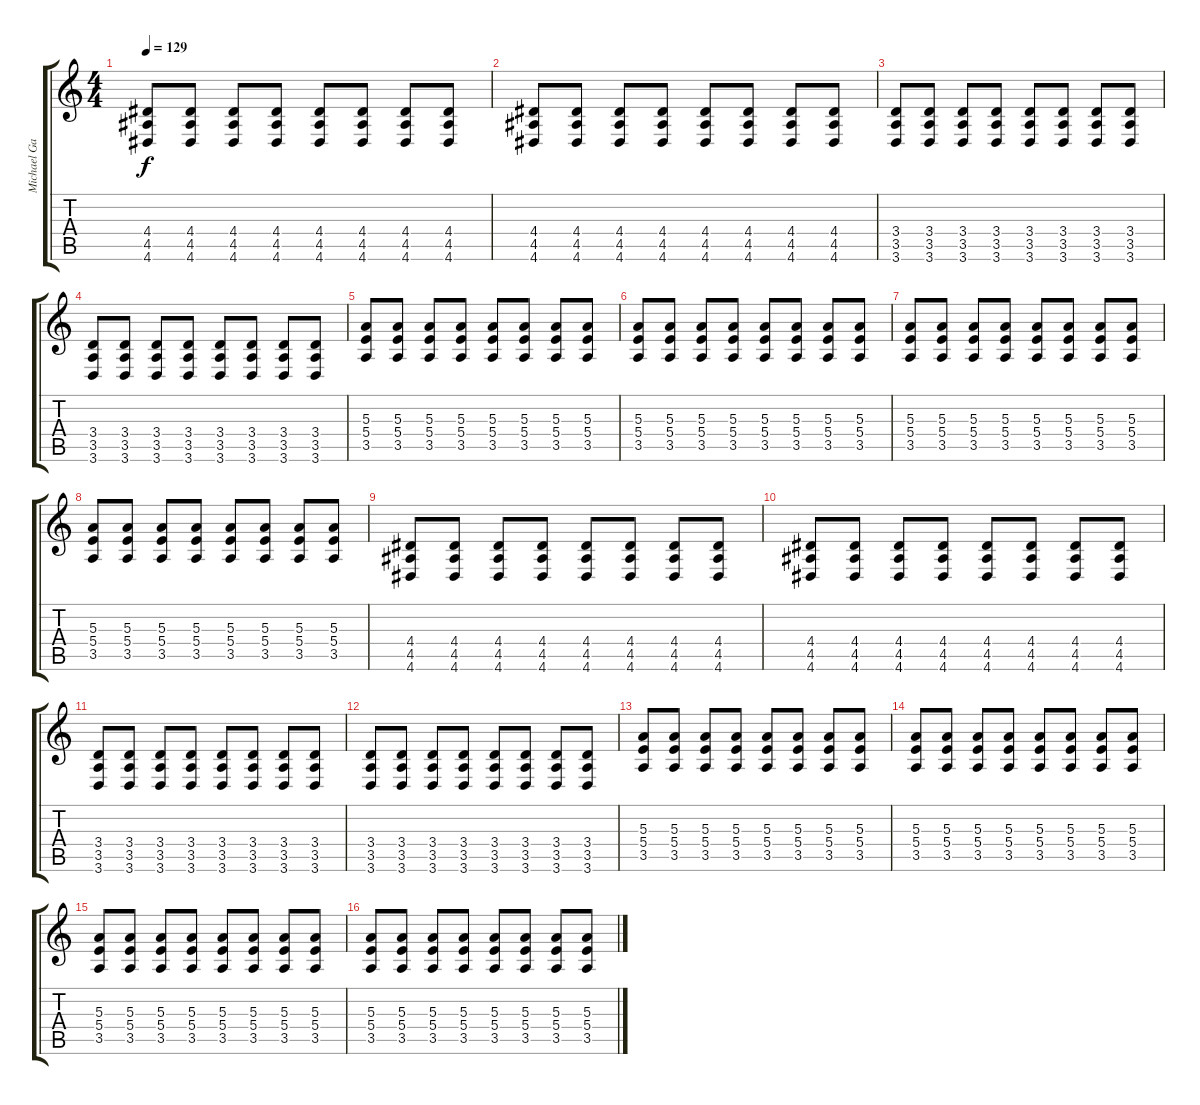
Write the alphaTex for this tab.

\track ("Michael Gallagher" "Michael Ga") {instrument electricguitarclean}
\staff {score tabs}
\tuning (Db4 Ab3 E3 B2 Gb2 B1) {hide}
\ts (4 4)
\tempo 129
\clef g2
\ks c
(4.4 4.5 4.6).8{dy f volume 9 balance 12 instrument distortionguitar} (4.4 4.5 4.6).8 (4.4 4.5 4.6).8 (4.4 4.5 4.6).8 (4.4 4.5 4.6).8 (4.4 4.5 4.6).8 (4.4 4.5 4.6).8 (4.4 4.5 4.6).8 |
(4.4 4.5 4.6).8 (4.4 4.5 4.6).8 (4.4 4.5 4.6).8 (4.4 4.5 4.6).8 (4.4 4.5 4.6).8 (4.4 4.5 4.6).8 (4.4 4.5 4.6).8 (4.4 4.5 4.6).8 |
(3.4 3.5 3.6).8 (3.4 3.5 3.6).8 (3.4 3.5 3.6).8 (3.4 3.5 3.6).8 (3.4 3.5 3.6).8 (3.4 3.5 3.6).8 (3.4 3.5 3.6).8 (3.4 3.5 3.6).8 |
(3.4 3.5 3.6).8 (3.4 3.5 3.6).8 (3.4 3.5 3.6).8 (3.4 3.5 3.6).8 (3.4 3.5 3.6).8 (3.4 3.5 3.6).8 (3.4 3.5 3.6).8 (3.4 3.5 3.6).8 |
(5.3 5.4 3.5).8 (5.3 5.4 3.5).8 (5.3 5.4 3.5).8 (5.3 5.4 3.5).8 (5.3 5.4 3.5).8 (5.3 5.4 3.5).8 (5.3 5.4 3.5).8 (5.3 5.4 3.5).8 |
(5.3 5.4 3.5).8 (5.3 5.4 3.5).8 (5.3 5.4 3.5).8 (5.3 5.4 3.5).8 (5.3 5.4 3.5).8 (5.3 5.4 3.5).8 (5.3 5.4 3.5).8 (5.3 5.4 3.5).8 |
(5.3 5.4 3.5).8 (5.3 5.4 3.5).8 (5.3 5.4 3.5).8 (5.3 5.4 3.5).8 (5.3 5.4 3.5).8 (5.3 5.4 3.5).8 (5.3 5.4 3.5).8 (5.3 5.4 3.5).8 |
(5.3 5.4 3.5).8 (5.3 5.4 3.5).8 (5.3 5.4 3.5).8 (5.3 5.4 3.5).8 (5.3 5.4 3.5).8 (5.3 5.4 3.5).8 (5.3 5.4 3.5).8 (5.3 5.4 3.5).8 |
(4.4 4.5 4.6).8 (4.4 4.5 4.6).8 (4.4 4.5 4.6).8 (4.4 4.5 4.6).8 (4.4 4.5 4.6).8 (4.4 4.5 4.6).8 (4.4 4.5 4.6).8 (4.4 4.5 4.6).8 |
(4.4 4.5 4.6).8 (4.4 4.5 4.6).8 (4.4 4.5 4.6).8 (4.4 4.5 4.6).8 (4.4 4.5 4.6).8 (4.4 4.5 4.6).8 (4.4 4.5 4.6).8 (4.4 4.5 4.6).8 |
(3.4 3.5 3.6).8 (3.4 3.5 3.6).8 (3.4 3.5 3.6).8 (3.4 3.5 3.6).8 (3.4 3.5 3.6).8 (3.4 3.5 3.6).8 (3.4 3.5 3.6).8 (3.4 3.5 3.6).8 |
(3.4 3.5 3.6).8 (3.4 3.5 3.6).8 (3.4 3.5 3.6).8 (3.4 3.5 3.6).8 (3.4 3.5 3.6).8 (3.4 3.5 3.6).8 (3.4 3.5 3.6).8 (3.4 3.5 3.6).8 |
(5.3 5.4 3.5).8 (5.3 5.4 3.5).8 (5.3 5.4 3.5).8 (5.3 5.4 3.5).8 (5.3 5.4 3.5).8 (5.3 5.4 3.5).8 (5.3 5.4 3.5).8 (5.3 5.4 3.5).8 |
(5.3 5.4 3.5).8 (5.3 5.4 3.5).8 (5.3 5.4 3.5).8 (5.3 5.4 3.5).8 (5.3 5.4 3.5).8 (5.3 5.4 3.5).8 (5.3 5.4 3.5).8 (5.3 5.4 3.5).8 |
(5.3 5.4 3.5).8 (5.3 5.4 3.5).8 (5.3 5.4 3.5).8 (5.3 5.4 3.5).8 (5.3 5.4 3.5).8 (5.3 5.4 3.5).8 (5.3 5.4 3.5).8 (5.3 5.4 3.5).8 |
(5.3 5.4 3.5).8 (5.3 5.4 3.5).8 (5.3 5.4 3.5).8 (5.3 5.4 3.5).8 (5.3 5.4 3.5).8 (5.3 5.4 3.5).8 (5.3 5.4 3.5).8 (5.3 5.4 3.5).8
